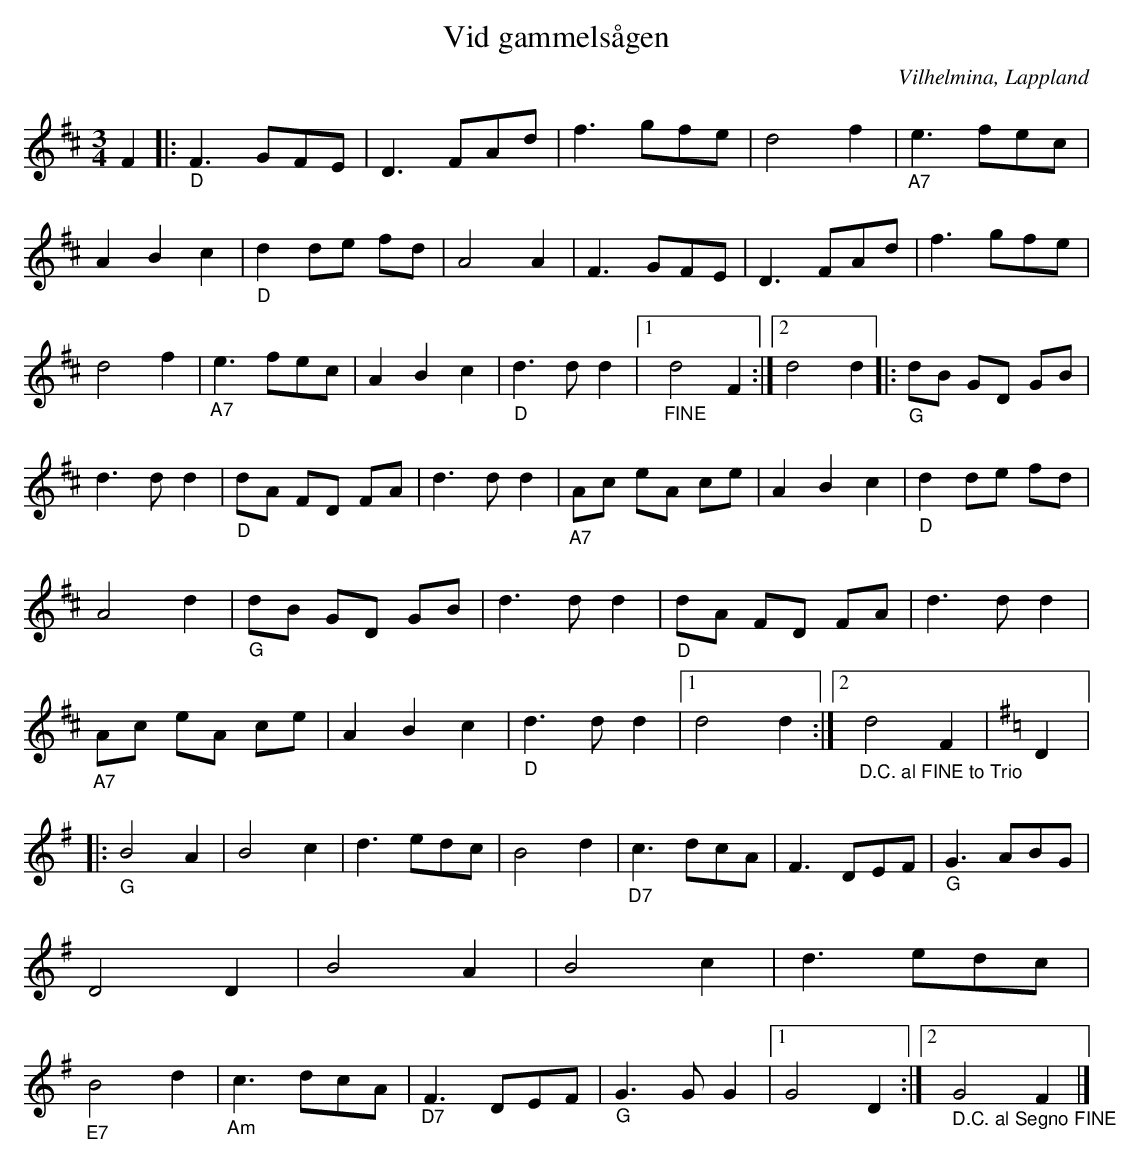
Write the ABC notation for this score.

X:1
T:Vid gammelsågen
O:Vilhelmina, Lappland
M:3/4
L:1/8
K:D
 F2|:!Segno! "_D"  F3 GFE | D3 FAd | f3 gfe | d4 f2 |"_A7" e3 fec | A2 B2 c2 |"_D" d2 de fd | A4 A2 | F3 GFE | D3 FAd | f3 gfe | d4 f2 |"_A7" e3 fec | A2 B2 c2 |"_D" d3 d d2 |1"_FINE" d4 F2:|2 d4 d2 |:"_G" dB GD GB | d3 d d2 |"_D" dA FD FA | d3 d d2 | "_A7" Ac eA ce | A2 B2 c2 |"_D" d2 de fd | A4 d2 |"_G" dB GD GB | d3 d d2 |"_D" dA FD FA | d3 d d2 |"_A7" Ac eA ce | A2 B2 c2 |"_D" d3 d d2 |1 d4 d2 :|2 "_D.C. al FINE to Trio" d4 F2 |[K:G] D2 |:"_G" B4 A2 | B4 c2 | d3 edc | B4 d2 |"_D7" c3 dcA | F3 DEF |"_G" G3 ABG | D4 D2 | B4 A2 | B4 c2 | d3 edc |"_E7" B4 d2 |"_Am" c3 dcA |"_D7" F3 DEF |"_G" G3G G2 |1 G4 D2 :|2 "_ D.C. al Segno FINE" G4 F2|]
